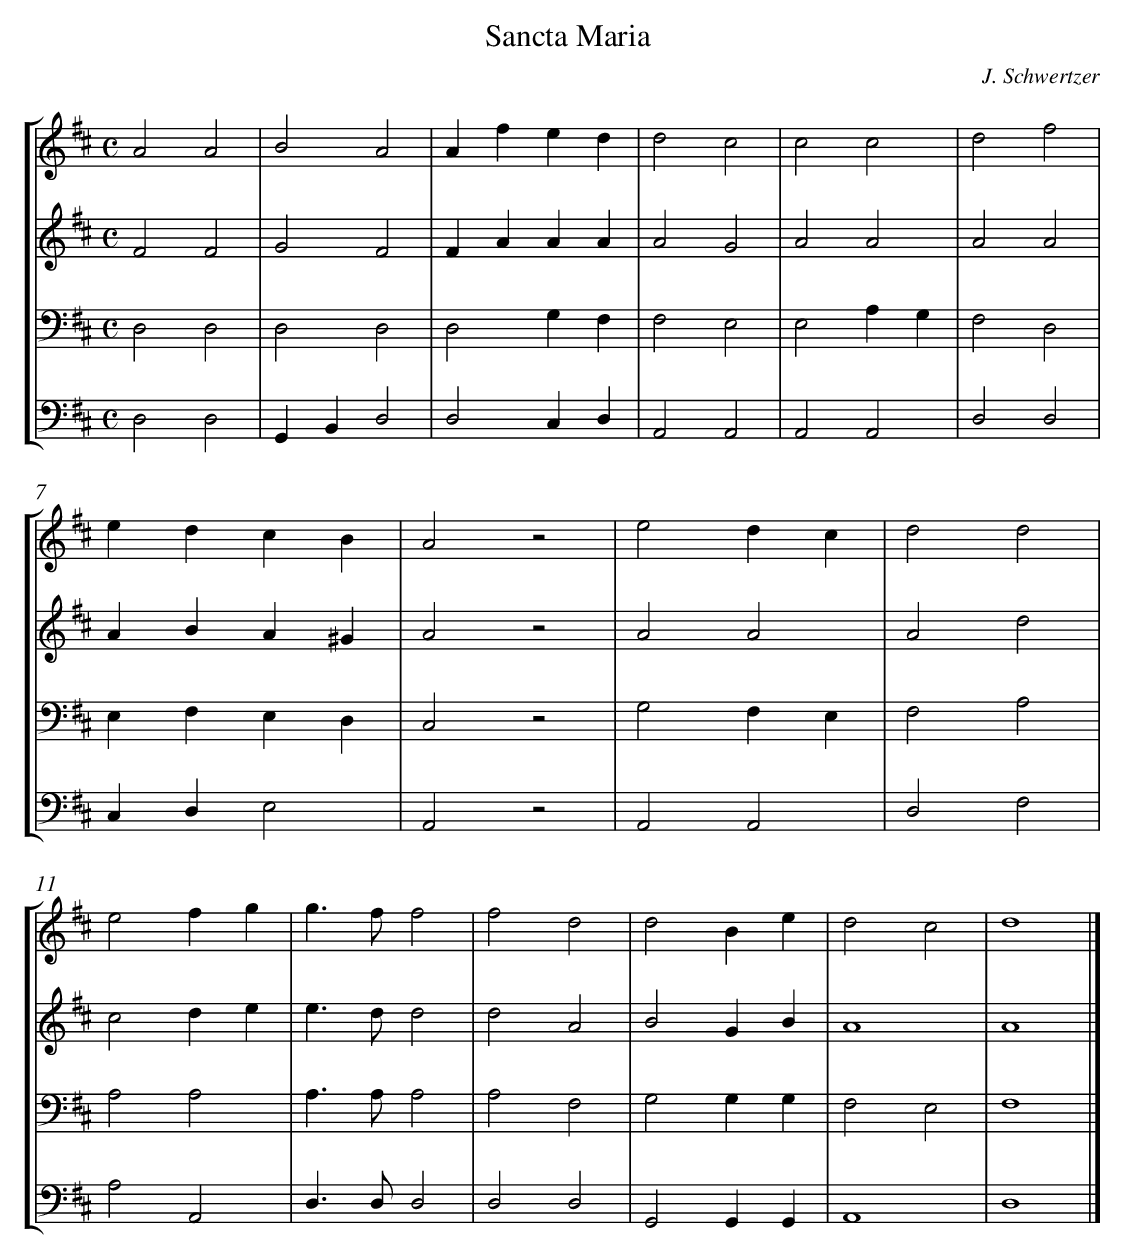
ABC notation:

X:1
T: Sancta Maria
C: J. Schwertzer
L: 1/4
M: C
%%staves [1 2 3 4]
V: 1 clef=treble
V: 2 clef=treble
V: 3 clef=bass
V: 4 clef=bass
K: D
[V:1] A2A2 |
[V:2] F2F2 |
[V:3] D,2D,2 |
[V:4] D,2D,2 |
[V:1] B2A2 |
[V:2] G2F2 |
[V:3] D,2D,2 |
[V:4] G,,B,,D,2 |
[V:1] Afed |
[V:2] FAAA |
[V:3] D,2G,F, |
[V:4] D,2C,D, |
[V:1] d2c2 |
[V:2] A2G2 |
[V:3] F,2E,2 |
[V:4] A,,2A,,2 |
[V:1] c2c2 |
[V:2] A2A2 |
[V:3] E,2A,G, |
[V:4] A,,2A,,2 |
[V:1] d2f2 |
[V:2] A2A2 |
[V:3] F,2D,2 |
[V:4] D,2D,2 |
[V:1] edcB |
[V:2] ABA^G |
[V:3] E,F,E,D, |
[V:4] C,D,E,2 |
[V:1] A2z2 |
[V:2] A2z2 |
[V:3] C,2z2 |
[V:4] A,,2z2 |
[V:1] e2dc |
[V:2] A2A2 |
[V:3] G,2F,E, |
[V:4] A,,2A,,2 |
[V:1] d2d2 |
[V:2] A2d2 |
[V:3] F,2A,2 |
[V:4] D,2F,2 |
[V:1] e2fg |
[V:2] c2de |
[V:3] A,2A,2 |
[V:4] A,2A,,2 |
[V:1] g>ff2 |
[V:2] e>dd2 |
[V:3] A,>A,A,2 |
[V:4] D,>D,D,2 |
[V:1] f2d2 |
[V:2] d2A2 |
[V:3] A,2F,2 |
[V:4] D,2D,2 |
[V:1] d2Be |
[V:2] B2GB |
[V:3] G,2G,G, |
[V:4] G,,2G,,G,, |
[V:1] d2c2 |
[V:2] A4 |
[V:3] F,2E,2 |
[V:4] A,,4 |
[V:1] d4 |]
[V:2] A4 |]
[V:3] F,4 |]
[V:4] D,4 |]
